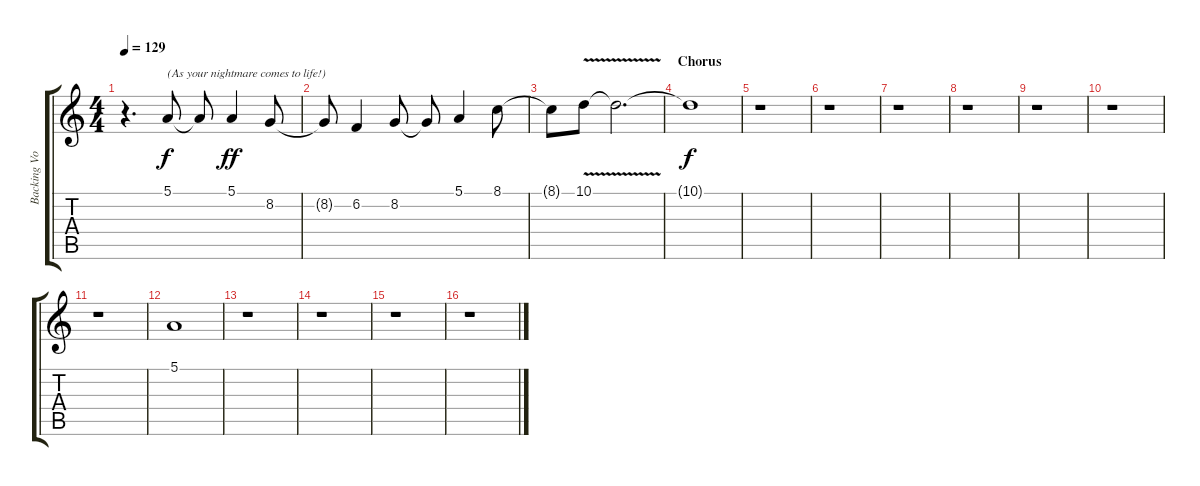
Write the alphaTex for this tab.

\track ("Backing Vocals" "Backing Vo") {instrument bassoon}
\staff {score tabs}
\tuning (E4 B3 G3 D3 A2 D2) {hide}
\ts (4 4)
\tempo 129
\clef g2
\ks c
r.4{d dy ff} 5.1.8{txt "(As your nightmare comes to life!)" dy f} 5.1{t}.8 5.1.4{dy ff} 8.2.8 |
8.2{t}.8 6.2.4 8.2.8 8.2{t}.8 5.1.4 8.1.8 |
8.1{t}.8 10.1{v}.8 10.1{t}.2{d} |
\section ("" "Chorus")
10.1{t}.1{dy f} |
r.1 |
r.1 |
r.1 |
r.1 |
r.1 |
r.1 |
r.1 |
5.1.1 |
r.1 |
r.1 |
r.1 |
r.1
